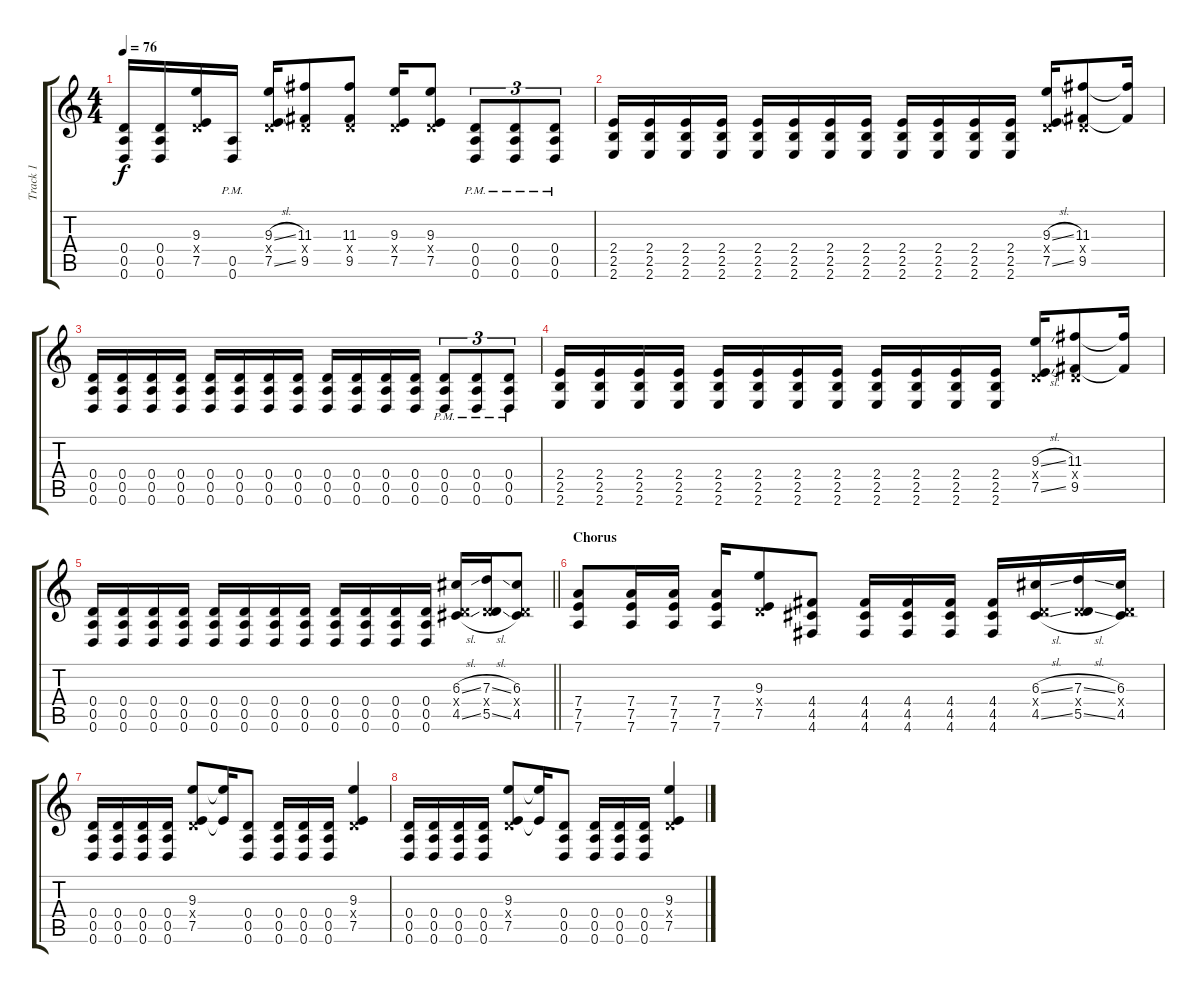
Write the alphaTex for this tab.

\track ("Track 1" "Track 1") {instrument distortionguitar}
\staff {score tabs}
\tuning (E4 B3 G3 D3 A2 D2) {hide}
\ts (4 4)
\tempo 76
\clef g2
\ks c
(0.4 0.5 0.6).16{dy f} (0.4 0.5 0.6).16 (9.3 0.4{x} 7.5).16 (0.5{pm} 0.6{pm}).16 (9.3{sl} 0.4{x} 7.5{sl}).16 (11.3 0.4{x} 9.5).8 (11.3 0.4{x} 9.5).8 (9.3 0.4{x} 7.5).16 (9.3 0.4{x} 7.5).8 (0.4 0.5{pm} 0.6{pm}).8{tu (3 2)} (0.4 0.5{pm} 0.6{pm}).8{tu (3 2)} (0.4 0.5{pm} 0.6{pm}).8{tu (3 2)} |
(2.4 2.5 2.6).16 (2.4 2.5 2.6).16 (2.4 2.5 2.6).16 (2.4 2.5 2.6).16 (2.4 2.5 2.6).16 (2.4 2.5 2.6).16 (2.4 2.5 2.6).16 (2.4 2.5 2.6).16 (2.4 2.5 2.6).16 (2.4 2.5 2.6).16 (2.4 2.5 2.6).16 (2.4 2.5 2.6).16 (9.3{sl} 0.4{x} 7.5{sl}).16 (11.3 0.4{x} 9.5).8 (11.3{t} 9.5{t}).16 |
(0.4 0.5 0.6).16 (0.4 0.5 0.6).16 (0.4 0.5 0.6).16 (0.4 0.5 0.6).16 (0.4 0.5 0.6).16 (0.4 0.5 0.6).16 (0.4 0.5 0.6).16 (0.4 0.5 0.6).16 (0.4 0.5 0.6).16 (0.4 0.5 0.6).16 (0.4 0.5 0.6).16 (0.4 0.5 0.6).16 (0.4{pm} 0.5{pm} 0.6{pm}).8{tu (3 2)} (0.4{pm} 0.5{pm} 0.6{pm}).8{tu (3 2)} (0.4{pm} 0.5{pm} 0.6{pm}).8{tu (3 2)} |
(2.4 2.5 2.6).16 (2.4 2.5 2.6).16 (2.4 2.5 2.6).16 (2.4 2.5 2.6).16 (2.4 2.5 2.6).16 (2.4 2.5 2.6).16 (2.4 2.5 2.6).16 (2.4 2.5 2.6).16 (2.4 2.5 2.6).16 (2.4 2.5 2.6).16 (2.4 2.5 2.6).16 (2.4 2.5 2.6).16 (9.3{sl} 0.4{x} 7.5{sl}).16 (11.3 0.4{x} 9.5).8 (11.3{t} 9.5{t}).16 |
\barLineRight lightlight
(0.4 0.5 0.6).16 (0.4 0.5 0.6).16 (0.4 0.5 0.6).16 (0.4 0.5 0.6).16 (0.4 0.5 0.6).16 (0.4 0.5 0.6).16 (0.4 0.5 0.6).16 (0.4 0.5 0.6).16 (0.4 0.5 0.6).16 (0.4 0.5 0.6).16 (0.4 0.5 0.6).16 (0.4 0.5 0.6).16 (6.3{sl} 0.4{x} 4.5{sl}).16 (7.3{sl} 0.4{x} 5.5{sl}).16 (6.3 0.4{x} 4.5).8 |
\section ("" "Chorus")
(7.4 7.5 7.6).8 (7.4 7.5 7.6).16 (7.4 7.5 7.6).16 (7.4 7.5 7.6).16 (9.3 0.4{x} 7.5).8 (4.4 4.5 4.6).8 (4.4 4.5 4.6).16 (4.4 4.5 4.6).16 (4.4 4.5 4.6).16 (4.4 4.5 4.6).16 (6.3{sl} 0.4{x} 4.5{sl}).16 (7.3{sl} 0.4{x} 5.5{sl}).16 (6.3 0.4{x} 4.5).16 |
(0.4 0.5 0.6).16 (0.4 0.5 0.6).16 (0.4 0.5 0.6).16 (0.4 0.5 0.6).16 (9.3 0.4{x} 7.5).8 (9.3{t} 7.5{t}).16 (0.4 0.5 0.6).8 (0.4 0.5 0.6).16 (0.4 0.5 0.6).16 (0.4 0.5 0.6).16 (9.3 0.4{x} 7.5).4 |
(0.4 0.5 0.6).16 (0.4 0.5 0.6).16 (0.4 0.5 0.6).16 (0.4 0.5 0.6).16 (9.3 0.4{x} 7.5).8 (9.3{t} 7.5{t}).16 (0.4 0.5 0.6).8 (0.4 0.5 0.6).16 (0.4 0.5 0.6).16 (0.4 0.5 0.6).16 (9.3 0.4{x} 7.5).4
